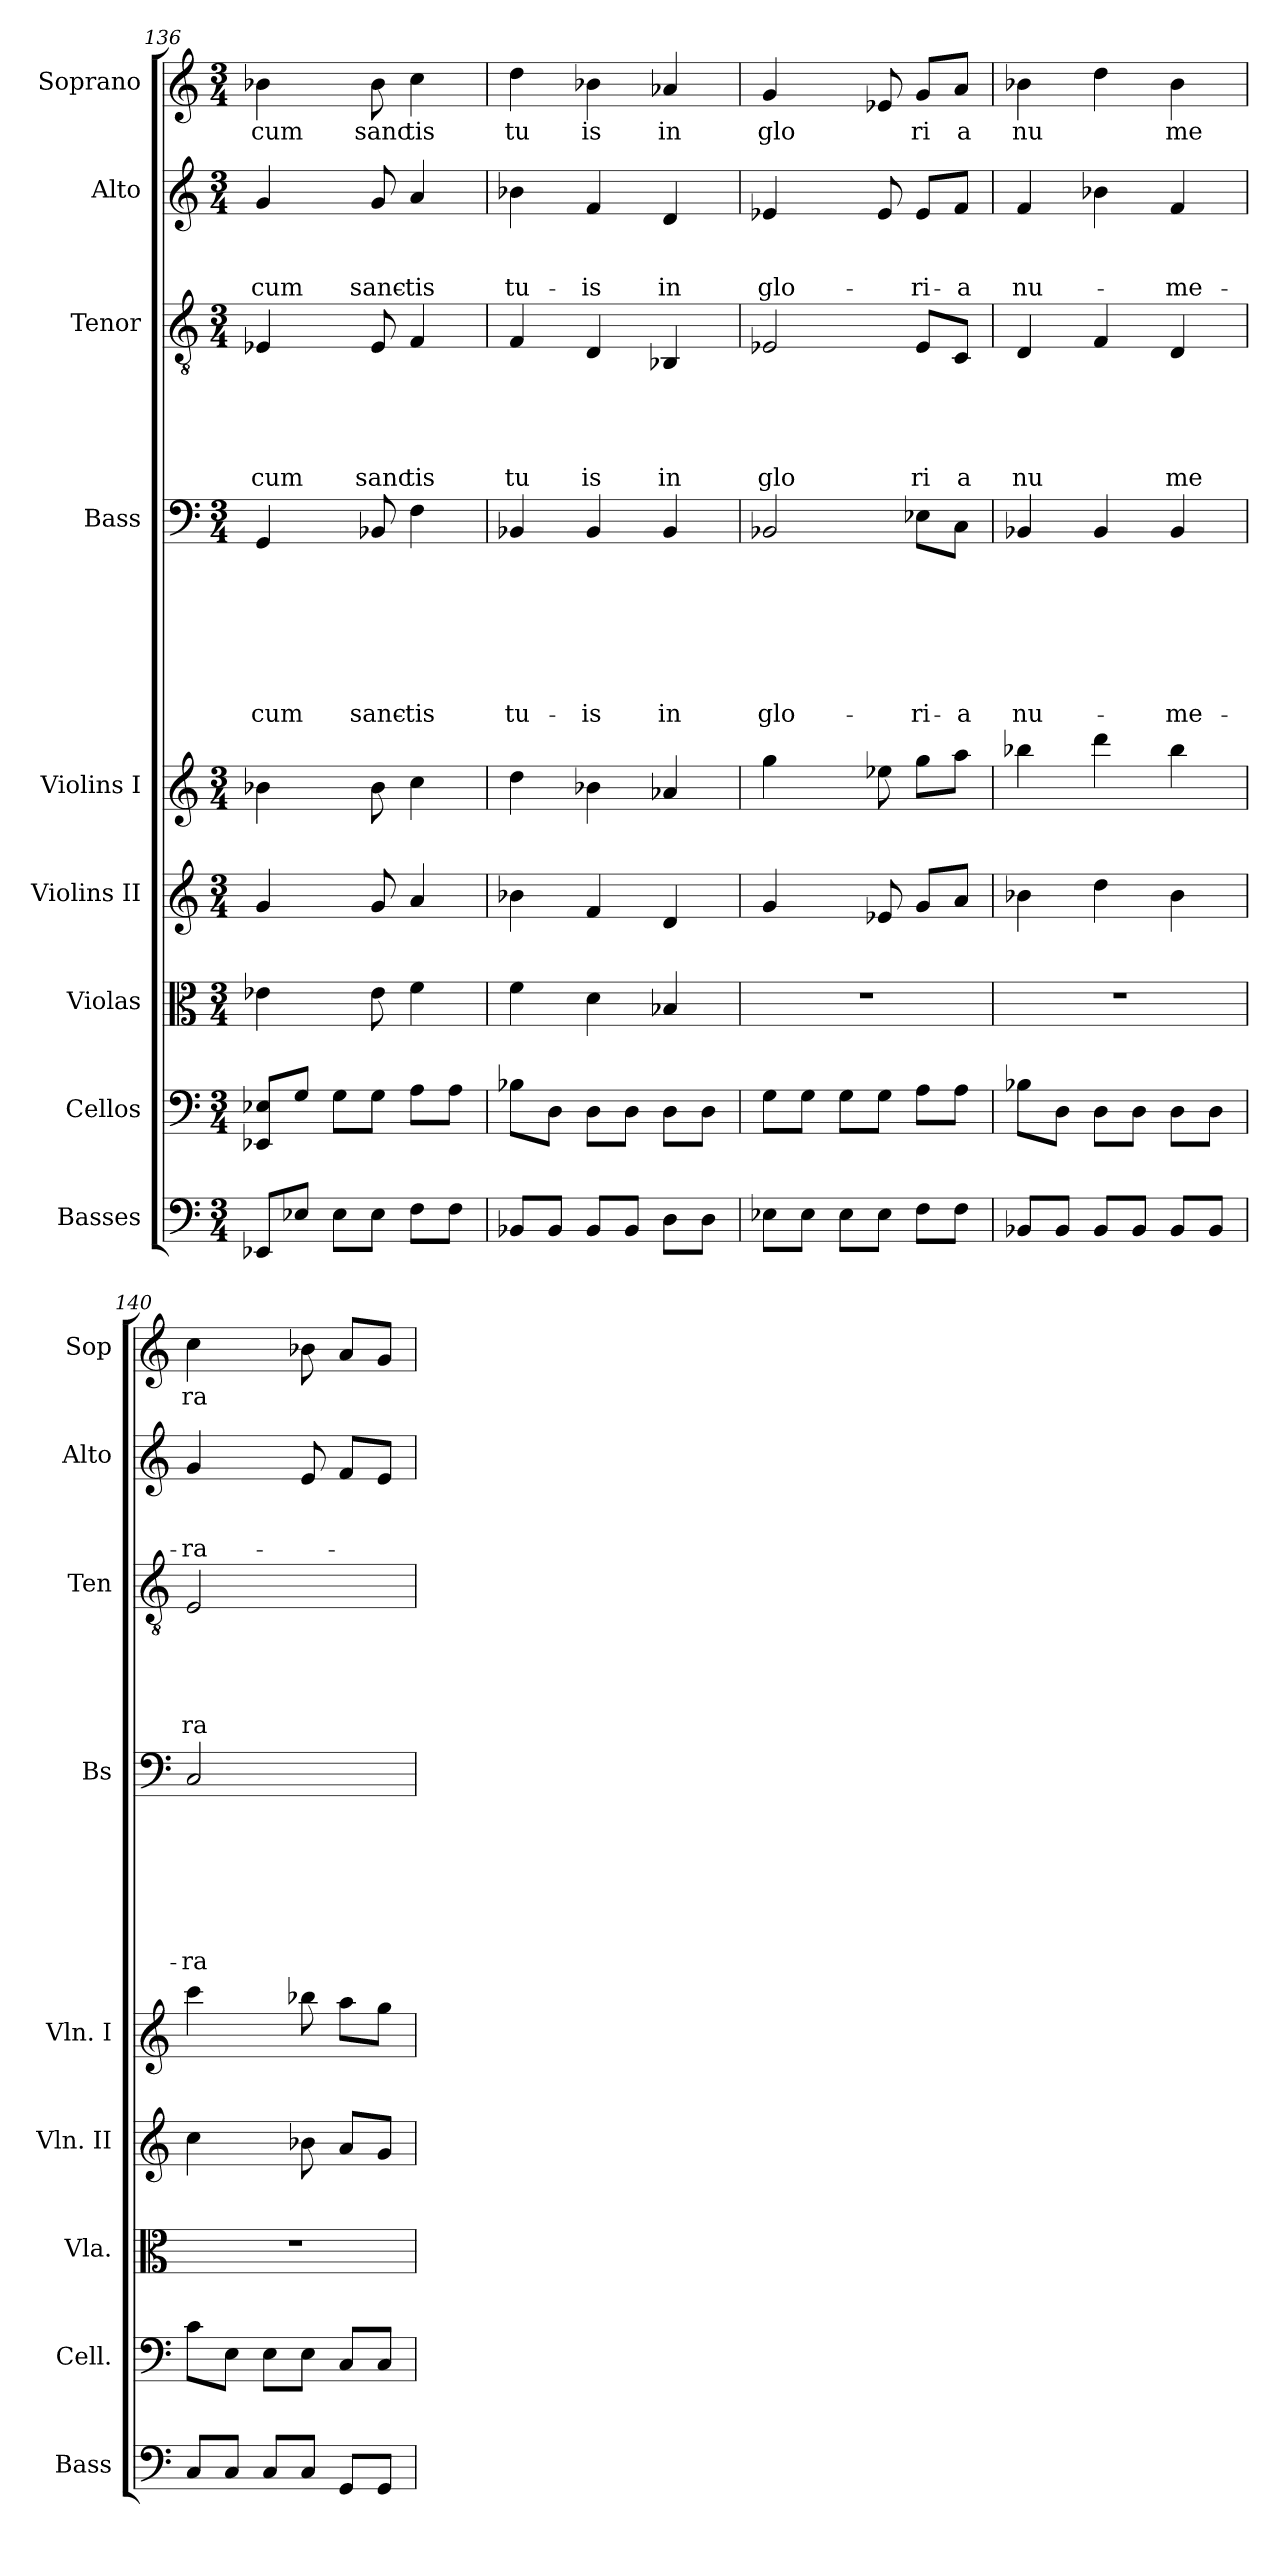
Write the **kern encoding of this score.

**kern	**kern	**kern	**kern	**kern	**kern	**text	**text	**text	**text	**text	**text	**text	**kern	**text	**text	**text	**text	**text	**kern	**text	**text	**text	**kern	**text
*part9	*part8	*part7	*part6	*part5	*part4	*part4	*part4	*part4	*part4	*part4	*part4	*part4	*part3	*part3	*part3	*part3	*part3	*part3	*part2	*part2	*part2	*part2	*part1	*part1
*staff9	*staff8	*staff7	*staff6	*staff5	*staff4	*staff4	*staff4	*staff4	*staff4	*staff4	*staff4	*staff4	*staff3	*staff3	*staff3	*staff3	*staff3	*staff3	*staff2	*staff2	*staff2	*staff2	*staff1	*staff1
*I"Basses	*I"Cellos	*I"Violas	*I"Violins II	*I"Violins I	*I"Bass	*	*	*	*	*	*	*	*I"Tenor	*	*	*	*	*	*I"Alto	*	*	*	*I"Soprano	*
*I'Bass	*I'Cell.	*I'Vla.	*I'Vln. II	*I'Vln. I	*I'Bs	*	*	*	*	*	*	*	*I'Ten	*	*	*	*	*	*I'Alto	*	*	*	*I'Sop	*
!!LO:PB:g=z
*clefF4	*clefF4	*clefC3	*clefG2	*clefG2	*clefF4	*	*	*	*	*	*	*	*clefGv2	*	*	*	*	*	*clefG2	*	*	*	*clefG2	*
*ITrd7c12	*	*	*	*	*	*	*	*	*	*	*	*	*	*	*	*	*	*	*	*	*	*	*	*
*k[]	*k[]	*k[]	*k[]	*k[]	*k[]	*	*	*	*	*	*	*	*k[]	*	*	*	*	*	*k[]	*	*	*	*k[]	*
*C:	*C:	*C:	*C:	*C:	*C:	*	*	*	*	*	*	*	*C:	*	*	*	*	*	*C:	*	*	*	*C:	*
*M3/4	*M3/4	*M3/4	*M3/4	*M3/4	*M3/4	*	*	*	*	*	*	*	*M3/4	*	*	*	*	*	*M3/4	*	*	*	*M3/4	*
=136	=136	=136	=136	=136	=136	=136	=136	=136	=136	=136	=136	=136	=136	=136	=136	=136	=136	=136	=136	=136	=136	=136	=136	=136
!	!	!	!	!	!	!	!	!	!	!	!	!LO:LY:b	!	!	!	!	!	!LO:LY:b	!	!	!	!LO:LY:b	!	!LO:LY:b
8EEE-X/L	8EE-X/ 8E-X/L	4e-X\	4g/	4b-X\	4GG/	.	.	.	.	.	.	cum	4E-X/	.	.	.	.	cum	4g/	.	.	cum	4b-X\	cum
8EE-X/J	8G/J	.	.	.	.	.	.	.	.	.	.	.	.	.	.	.	.	.	.	.	.	.	.	.
8EE-\L	8G\L	8ryy	8ryy	8ryy	8ryy	.	.	.	.	.	.	.	8ryy	.	.	.	.	.	8ryy	.	.	.	8ryy	.
!	!	!	!	!	!	!	!	!	!	!	!	!LO:LY:b	!	!	!	!	!	!LO:LY:b	!	!	!	!LO:LY:b	!	!LO:LY:b
8EE-\J	8G\J	8e-\	8g/	8b-\	8BB-X/	.	.	.	.	.	.	sanc-	8E-/	.	.	.	.	sanc	8g/	.	.	sanc-	8b-\	sanc
!	!	!	!	!	!	!	!	!	!	!	!	!LO:LY:b	!	!	!	!	!	!LO:LY:b	!	!	!	!LO:LY:b	!	!LO:LY:b
8FF\L	8A\L	4f\	4a/	4cc\	4F\	.	.	.	.	.	.	-tis	4F/	.	.	.	.	tis	4a/	.	.	-tis	4cc\	tis
8FF\J	8A\J	.	.	.	.	.	.	.	.	.	.	.	.	.	.	.	.	.	.	.	.	.	.	.
=137	=137	=137	=137	=137	=137	=137	=137	=137	=137	=137	=137	=137	=137	=137	=137	=137	=137	=137	=137	=137	=137	=137	=137	=137
!	!	!	!	!	!	!	!	!	!	!	!	!LO:LY:b	!	!	!	!	!	!LO:LY:b	!	!	!	!LO:LY:b	!	!LO:LY:b
8BBB-X/L	8B-X\L	4f\	4b-X\	4dd\	4BB-X/	.	.	.	.	.	.	tu-	4F/	.	.	.	.	tu	4b-X\	.	.	tu-	4dd\	tu
8BBB-/J	8D\J	.	.	.	.	.	.	.	.	.	.	.	.	.	.	.	.	.	.	.	.	.	.	.
!	!	!	!	!	!	!	!	!	!	!	!	!LO:LY:b	!	!	!	!	!	!LO:LY:b	!	!	!	!LO:LY:b	!	!LO:LY:b
8BBB-/L	8D\L	4d\	4f/	4b-X\	4BB-/	.	.	.	.	.	.	-is	4D/	.	.	.	.	is	4f/	.	.	-is	4b-X\	is
8BBB-/J	8D\J	.	.	.	.	.	.	.	.	.	.	.	.	.	.	.	.	.	.	.	.	.	.	.
!	!	!	!	!	!	!	!	!	!	!	!	!LO:LY:b	!	!	!	!	!	!LO:LY:b	!	!	!	!LO:LY:b	!	!LO:LY:b
8DD\L	8D\L	4B-X/	4d/	4a-X/	4BB-/	.	.	.	.	.	.	in	4BB-X/	.	.	.	.	in	4d/	.	.	in	4a-X/	in
8DD\J	8D\J	.	.	.	.	.	.	.	.	.	.	.	.	.	.	.	.	.	.	.	.	.	.	.
=138	=138	=138	=138	=138	=138	=138	=138	=138	=138	=138	=138	=138	=138	=138	=138	=138	=138	=138	=138	=138	=138	=138	=138	=138
!	!	!	!	!	!	!	!	!	!	!	!	!LO:LY:b	!	!	!	!	!	!LO:LY:b	!	!	!	!LO:LY:b	!	!LO:LY:b
8EE-X\L	8G\L	2.r	4g/	4gg\	2BB-X/	.	.	.	.	.	.	glo-	2E-X/	.	.	.	.	glo	4e-X/	.	.	glo-	4g/	glo
8EE-\J	8G\J	.	.	.	.	.	.	.	.	.	.	.	.	.	.	.	.	.	.	.	.	.	.	.
8EE-\L	8G\L	.	8ryy	8ryy	.	.	.	.	.	.	.	.	.	.	.	.	.	.	8ryy	.	.	.	8ryy	.
8EE-\J	8G\J	.	8e-X/	8ee-X\	.	.	.	.	.	.	.	.	.	.	.	.	.	.	8e-/	.	.	.	8e-X/	.
!	!	!	!	!	!	!	!	!	!	!	!	!LO:LY:b	!	!	!	!	!	!LO:LY:b	!	!	!	!LO:LY:b	!	!LO:LY:b
8FF\L	8A\L	.	8g/L	8gg\L	8E-X\L	.	.	.	.	.	.	-ri-	8E-/L	.	.	.	.	ri	8e-/L	.	.	-ri-	8g/L	ri
!	!	!	!	!	!	!	!	!	!	!	!	!LO:LY:b	!	!	!	!	!	!LO:LY:b	!	!	!	!LO:LY:b	!	!LO:LY:b
8FF\J	8A\J	.	8a/J	8aa\J	8C\J	.	.	.	.	.	.	-a	8C/J	.	.	.	.	a	8f/J	.	.	-a	8a/J	a
=139	=139	=139	=139	=139	=139	=139	=139	=139	=139	=139	=139	=139	=139	=139	=139	=139	=139	=139	=139	=139	=139	=139	=139	=139
!	!	!	!	!	!	!	!	!	!	!	!	!LO:LY:b	!	!	!	!	!	!LO:LY:b	!	!	!	!LO:LY:b	!	!LO:LY:b
8BBB-X/L	8B-X\L	2.r	4b-X\	4bb-X\	4BB-X/	.	.	.	.	.	.	nu-	4D/	.	.	.	.	nu	4f/	.	.	nu-	4b-X\	nu
8BBB-/J	8D\J	.	.	.	.	.	.	.	.	.	.	.	.	.	.	.	.	.	.	.	.	.	.	.
8BBB-/L	8D\L	.	4dd\	4ddd\	4BB-/	.	.	.	.	.	.	.	4F/	.	.	.	.	.	4b-X\	.	.	.	4dd\	.
8BBB-/J	8D\J	.	.	.	.	.	.	.	.	.	.	.	.	.	.	.	.	.	.	.	.	.	.	.
!	!	!	!	!	!	!	!	!	!	!	!	!LO:LY:b	!	!	!	!	!	!LO:LY:b	!	!	!	!LO:LY:b	!	!LO:LY:b
8BBB-/L	8D\L	.	4b-\	4bb-\	4BB-/	.	.	.	.	.	.	-me-	4D/	.	.	.	.	me	4f/	.	.	-me-	4b-\	me
8BBB-/J	8D\J	.	.	.	.	.	.	.	.	.	.	.	.	.	.	.	.	.	.	.	.	.	.	.
=140	=140	=140	=140	=140	=140	=140	=140	=140	=140	=140	=140	=140	=140	=140	=140	=140	=140	=140	=140	=140	=140	=140	=140	=140
!	!	!	!	!	!	!	!	!	!	!	!	!LO:LY:b	!	!	!	!	!	!LO:LY:b	!	!	!	!LO:LY:b	!	!LO:LY:b
8CC/L	8c\L	2.r	4cc\	4ccc\	2C/	.	.	.	.	.	.	-ra	2E/	.	.	.	.	ra	4g/	.	.	-ra-	4cc\	ra
8CC/J	8E\J	.	.	.	.	.	.	.	.	.	.	.	.	.	.	.	.	.	.	.	.	.	.	.
8CC/L	8E\L	.	8ryy	8ryy	.	.	.	.	.	.	.	.	.	.	.	.	.	.	8ryy	.	.	.	8ryy	.
8CC/J	8E\J	.	8b-X\	8bb-X\	.	.	.	.	.	.	.	.	.	.	.	.	.	.	8e/	.	.	.	8b-X\	.
8GGG/L	8C/L	.	8a/L	8aa\L	4ryy	.	.	.	.	.	.	.	4ryy	.	.	.	.	.	8f/L	.	.	.	8a/L	.
8GGG/J	8C/J	.	8g/J	8gg\J	.	.	.	.	.	.	.	.	.	.	.	.	.	.	8e/J	.	.	.	8g/J	.
=	=	=	=	=	=	=	=	=	=	=	=	=	=	=	=	=	=	=	=	=	=	=	=	=
*-	*-	*-	*-	*-	*-	*-	*-	*-	*-	*-	*-	*-	*-	*-	*-	*-	*-	*-	*-	*-	*-	*-	*-	*-
